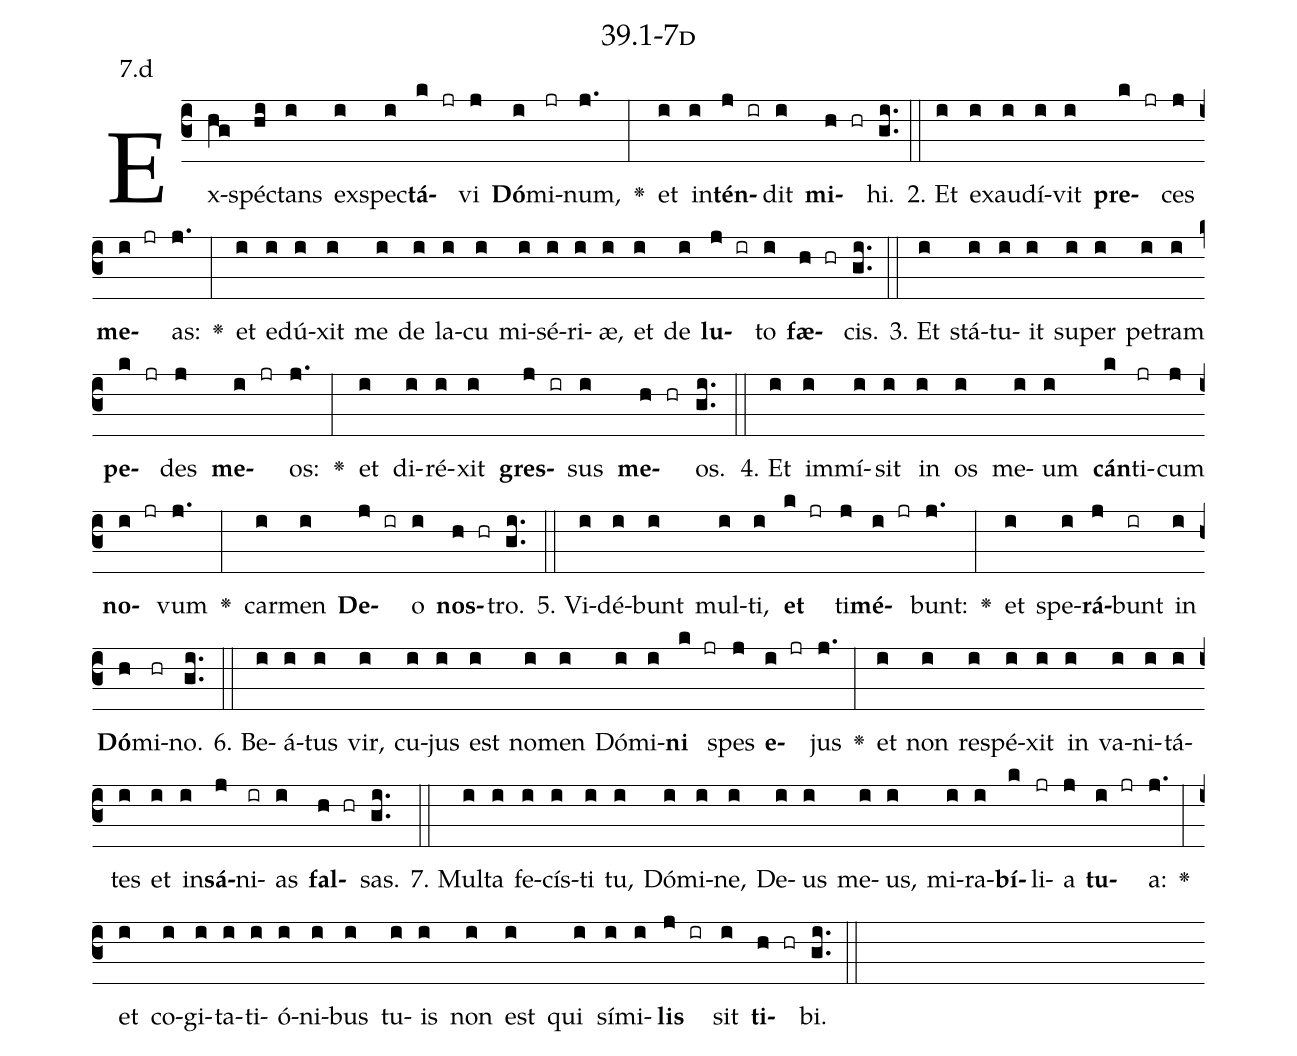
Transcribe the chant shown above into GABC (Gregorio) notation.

name: 39.1-7d;
annotation: 7.d;
%%
(c3)Ex(hg)spéc(hi)tans(i) ex(i)spec(i)<b>tá</b>(k jr)vi(j) <b>Dó</b>(i)mi(jr)num,(j.) <v>\greheightstar</v>(:) et(i) in(i)<b>tén</b>(j ir)dit(i) <b>mi</b>(h hr)hi.(gi..) (::)
2. Et(i) ex(i)au(i)dí(i)vit(i) <b>pre</b>(k jr)ces(j) <b>me</b>(i jr)as:(j.) <v>\greheightstar</v>(:) et(i) e(i)dú(i)xit(i) me(i) de(i) la(i)cu(i) mi(i)sé(i)ri(i)æ,(i) et(i) de(i) <b>lu</b>(j ir)to(i) <b>fæ</b>(h hr)cis.(gi..) (::)
3. Et(i) stá(i)tu(i)it(i) su(i)per(i) pe(i)tram(i) <b>pe</b>(k jr)des(j) <b>me</b>(i jr)os:(j.) <v>\greheightstar</v>(:) et(i) di(i)ré(i)xit(i) <b>gres</b>(j ir)sus(i) <b>me</b>(h hr)os.(gi..) (::)
4. Et(i) im(i)mí(i)sit(i) in(i) os(i) me(i)um(i) <b>cán</b>(k)ti(jr)cum(j) <b>no</b>(i jr)vum(j.) <v>\greheightstar</v>(:) car(i)men(i) <b>De</b>(j ir)o(i) <b>nos</b>(h hr)tro.(gi..) (::)
5. Vi(i)dé(i)bunt(i) mul(i)ti,(i) <b>et</b>(k jr) ti(j)<b>mé</b>(i jr)bunt:(j.) <v>\greheightstar</v>(:) et(i) spe(i)<b>rá</b>(j)bunt(ir) in(i) <b>Dó</b>(h)mi(hr)no.(gi..) (::)
6. Be(i)á(i)tus(i) vir,(i) cu(i)jus(i) est(i) no(i)men(i) Dó(i)mi(i)<b>ni</b>(k jr) spes(j) <b>e</b>(i jr)jus(j.) <v>\greheightstar</v>(:) et(i) non(i) re(i)spé(i)xit(i) in(i) va(i)ni(i)tá(i)tes(i) et(i) in(i)<b>sá</b>(j)ni(ir)as(i) <b>fal</b>(h hr)sas.(gi..) (::)
7. Mul(i)ta(i) fe(i)cís(i)ti(i) tu,(i) Dó(i)mi(i)ne,(i) De(i)us(i) me(i)us,(i) mi(i)ra(i)<b>bí</b>(k)li(jr)a(j) <b>tu</b>(i jr)a:(j.) <v>\greheightstar</v>(:) et(i) co(i)gi(i)ta(i)ti(i)ó(i)ni(i)bus(i) tu(i)is(i) non(i) est(i) qui(i) sí(i)mi(i)<b>lis</b>(j ir) sit(i) <b>ti</b>(h hr)bi.(gi..) (::)
